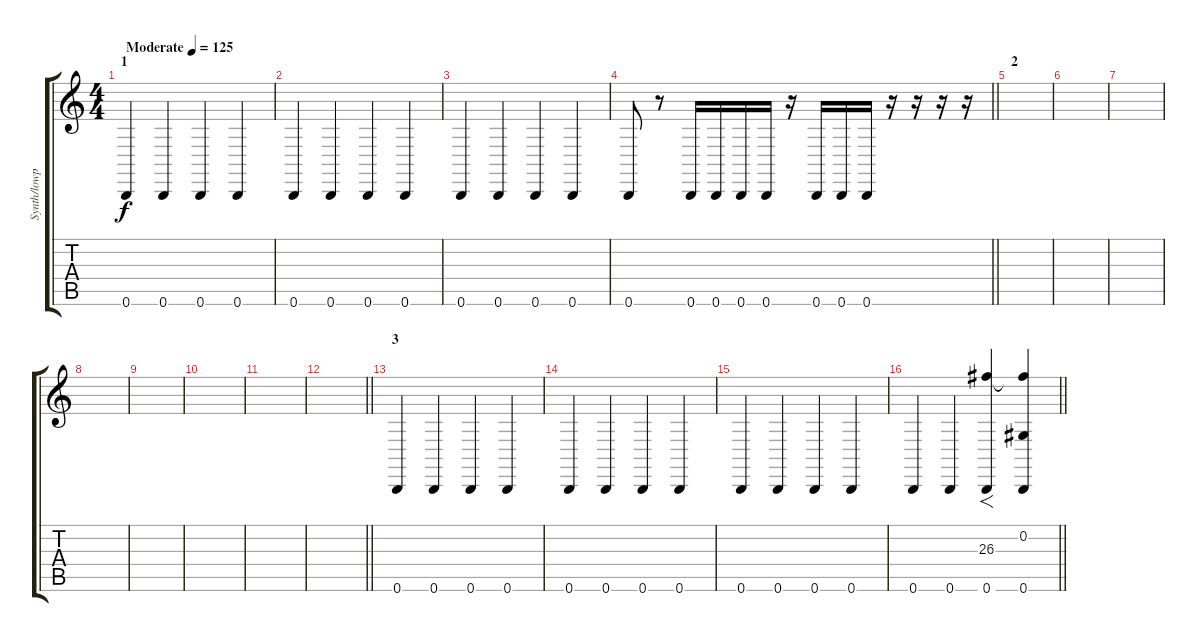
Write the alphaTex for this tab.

\track ("Synth/lowpitched voice" "Synth/lowp") {instrument choiraahs}
\staff {score tabs}
\tuning (Db4 Ab3 E3 B2 Gb2 B1) {hide}
\ts (4 4)
\section ("" "1")
\tempo (125 "Moderate")
\clef g2
\ks c
0.6.4{dy f volume 13 instrument choiraahs} 0.6.4 0.6.4 0.6.4 |
0.6.4 0.6.4 0.6.4 0.6.4 |
0.6.4 0.6.4 0.6.4 0.6.4 |
\barLineRight lightlight
0.6.8 r.8 0.6.16 0.6.16 0.6.16 0.6.16 r.16 0.6.16 0.6.16 0.6.16 r.16 r.16 r.16 r.16 |
\section ("" "2")
|
|
|
|
|
|
|
\barLineRight lightlight
|
\section ("" "3")
0.6.4{volume 13} 0.6.4 0.6.4 0.6.4 |
0.6.4 0.6.4 0.6.4 0.6.4 |
0.6.4 0.6.4 0.6.4 0.6.4 |
\barLineRight lightlight
0.6.4 0.6.4 (26.3 0.6).4{f} (0.2 26.3{t} 0.6).4
